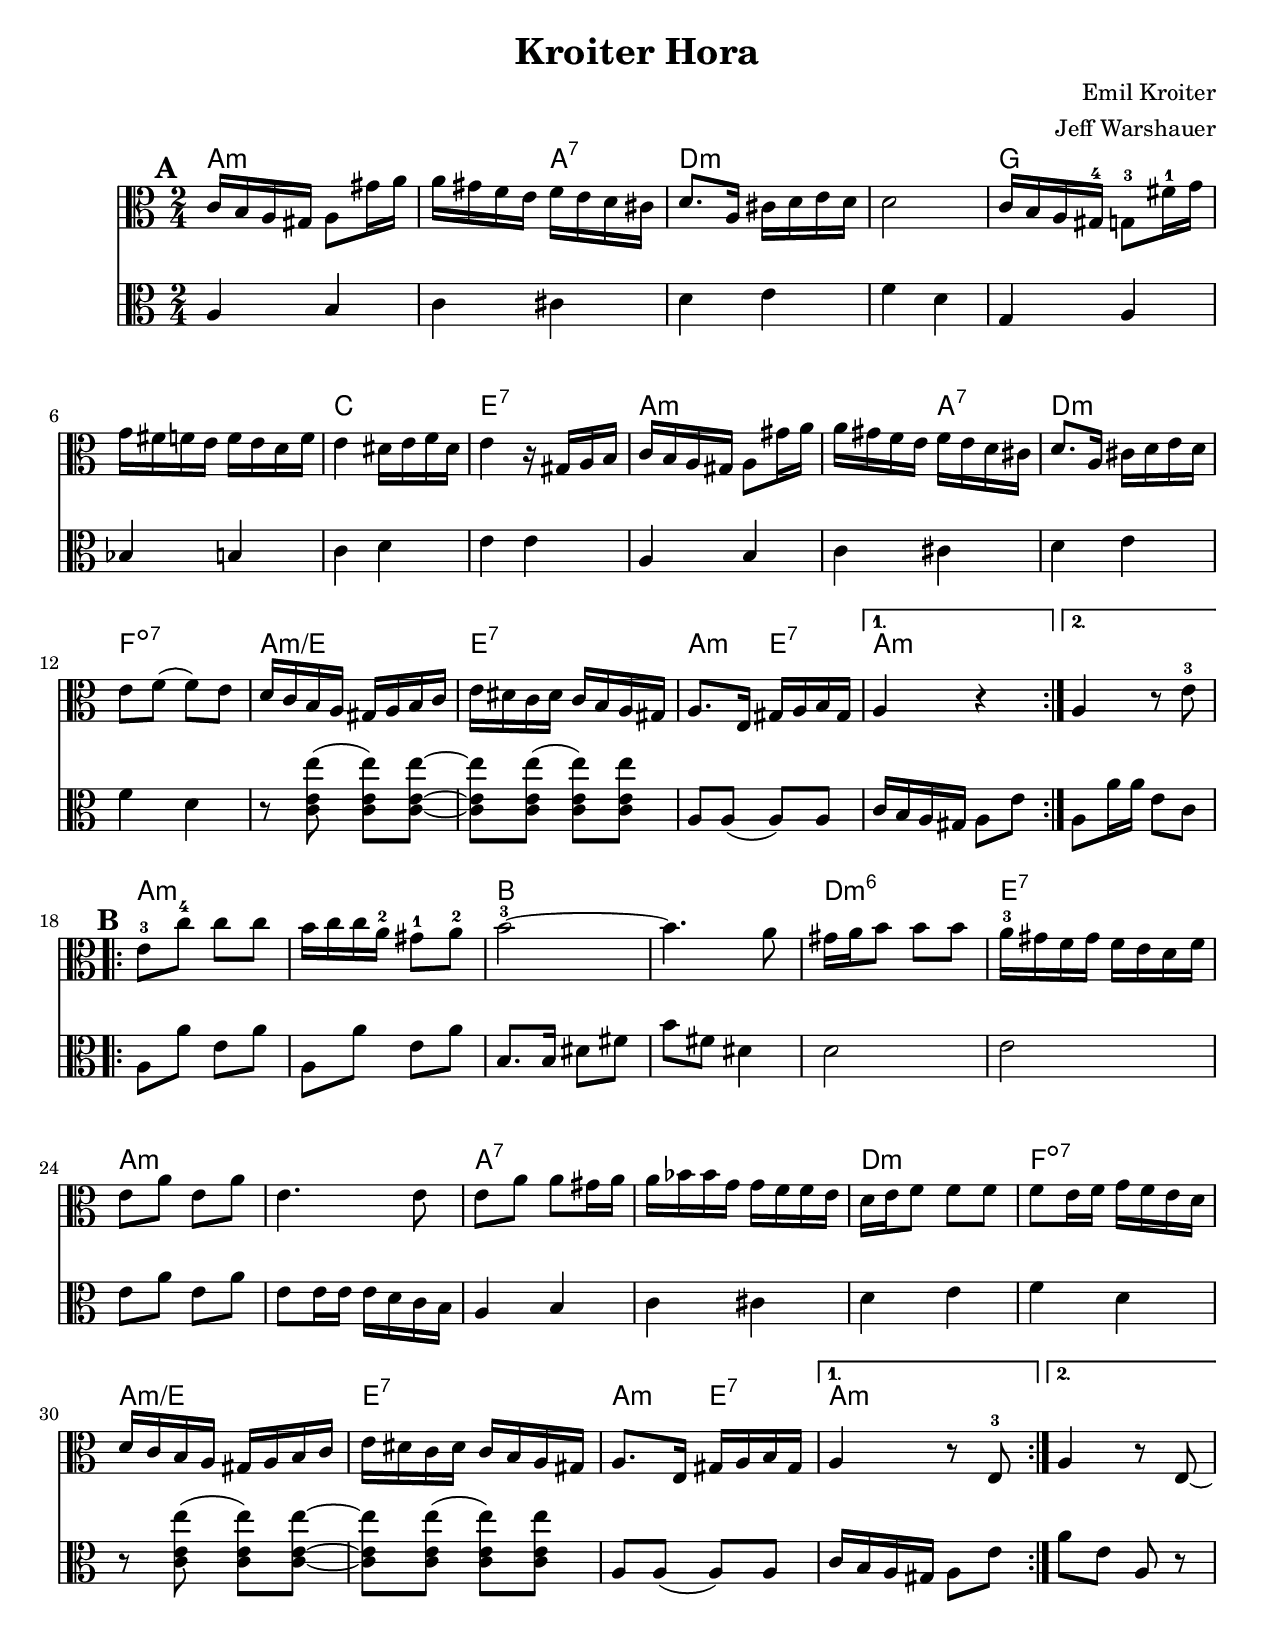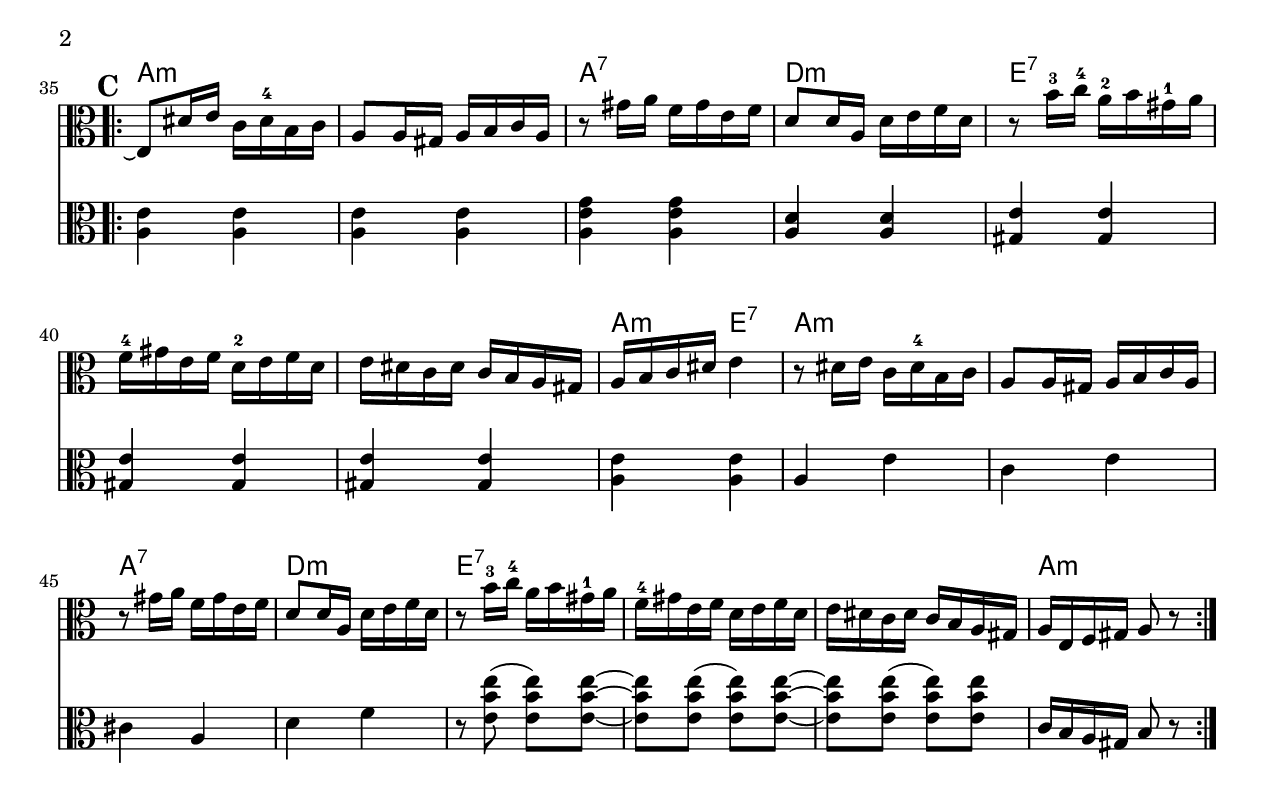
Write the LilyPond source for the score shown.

\version "2.18.0"
\include "english.ly"
\paper{
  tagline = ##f
  print-all-headers = ##t
  #(set-paper-size "letter")
}
date = #(strftime "%d-%m-%Y" (localtime (current-time)))

%\markup{ \italic{ " Updated " \date  }  }

%\markup{ Got something to say? }

%#################################### Melody ########################
melody =  \relative c' {
  \clef alto
  \key a \minor
  \time 2/4
  \set Score.markFormatter = #format-mark-box-alphabet
  \set Score.markFormatter = #format-mark-box-alphabet

  %\partial 16*3 a16 d f   %lead in notes

  \repeat volta 2{
  \mark \default
    \mark \default
    c16 b a gs a8 gs'16 a|
    a16 gs f e f e d cs
    d8. a16 cs d e d|
    d2

    c16 b a gs-4 g8-3 fs'16-1g|
    g16 fs f e f e d f
    e4 ds16 e f ds
    e4 r16 gs, a b|

    c16 b a gs a8 gs'16 a |
    a16 gs f e f e d cs|
    d8. a16 cs d e d|
    e8 f(f)e

    d16 c b a gs a b c
    e16 ds c ds c b a gs
    a8. e16 gs a b gs

  }
  \alternative { { a4 r}{a4 r8 e'-3 } }
  \break

  \repeat volta 2{
  \mark \default
    \mark \default
    e8-3   c'-4 c c
    b16 c c a-2 gs8-1 a-2
    b2-3~|
    b4. a8

    gs16 a b8 b b
    a16-3 gs f gs f e d f
    e8 a e a
    e4. e8|

    e8 a a gs16 a
    a16 bf bf g g f f e|
    d16 e f8 f f
    f8 e16 f g f e d|

    d16 c b a gs a b c
    e16 ds c ds c b a gs
    a8. e16 gs a b gs|
  }
  \alternative { { a4 r8 e8-3 }{ a4 r8 e8~| } }
  \break

  \repeat volta 2{
  \mark \default
    \mark \default
    e8 ds'16 e c ds-4 b c|
    a8 a16 gs a b c a
    r8 gs'16 a f gs e f
    d8 d16 a d e f d|

    r8 b'16-3 c-4 a-2 b gs-1 a
    f16-4 gs e f d16-2 e f d
    e16 ds c ds c b a gs
    a16 b c ds e4|

    r8 ds16 e c ds-4 b c
    a8 a16 gs a b c a
    r8 gs'16 a f gs e f
    d8 d16 a d e f d|

    r8 b'16-3 c-4 a b gs-1 a
    f16-4 gs e f d e f d
    e16 ds c ds c b a gs
    a16 e f gs a8 r
  }
}
secund = \relative c'' {
  \clef alto
  \key a \minor
  \time 2/4
  \set Score.markFormatter = #format-mark-box-alphabet

  %\partial 16*3 a16 d f   %lead in notes

  \repeat volta 2{
  \mark \default
    a,4  b
    c4 cs
    d4 e
    f4 d

    g,4 a
    bf4 b
    c4 d
    e4 e

    a,4  b
    c4 cs
    d4 e
    f4 d|

    r8 <e c e'>8(<e c e'>)<e c e'>~|
    <e c e'>8 <e c e'>(<e c e'>)<e c e'>|
    a,8 a(a) a
  }
  \alternative {
    {c16 b a gs a8 e' }
    {a,8 a'16 a e8 c }
  }

  \repeat volta 2{
  \mark \default
    a8 a'e a
    a, a' e a
    b,8. b16 ds8 fs|
    b8 fs ds4|

    d2
    e2
    e8 a e a
    e8 e16 e e d c b|

    a4 b
    c4 cs
    d4 e
    f4 d|

    r8 <e c e'>8(<e c e'>)<e c e'>~|
    <e c e'>8 <e c e'>(<e c e'>)<e c e'>|
    a,8 a(a) a
  }

  \alternative {
    {c16 b a gs a8 e' }
    {a8 e a, r}
  }

  \repeat volta 2{
  \mark \default
    \chordmode{
      a,4:m^3 a,4:m^3
      a,4:m^3 a,4:m^3
      a,4:7^3 a,4:7^3
      d4:m^3/a d4:m^3/a  %chord inversion
      %and remove thirds

      e4^5/gs  e4^5/gs
      e4^5/gs  e4^5/gs
      e4^5/gs  e4^5/gs
      a,4:m^3 a,4:m^3
    }
    a4 e'
    c4 e
    cs4 a
    d4 f

    r8 <e b' e>8(<e b' e>)<e b' e>~
    <e b' e>8 <e b' e>(<e b' e>)<e b' e>~
    <e b' e>8 <e b' e>(<e b' e>)<e b' e>8
    c16 b a gs b8 r
  }
}
%################################# Lyrics #####################
%\addlyrics{  }
%################################# Chords #######################
harmonies = \chordmode {
  a4*3:m
  %r4
  a4:7
  d2*2:m
  %r2
  g2*2
  %r2
  c2
  e2:7
  a4*3:m
  %r4
  a4:7
  d2:m
  f2:dim7
  a2:m/e
  e2:7
  a4:m
  e4:7
  a2:m
  a2:m
  %B part
  a2*2:m
  %r2
  b2*2
  %r2
  d2:m6
  e2:7
  a2*2:m
  %r2
  a2*2:7
  %r2
  d2:m
  f2:dim7
  a2:m/e
  e2:7
  a4:m
  e4:7
  a2*2:m
  %r2
  %C part
  a2*2:m
  %r2
  a2:7
  d2:m
  e2*3:7
  %r2*2
  a4:m
  e4:7
  a2*2:m
  %r2
  a2:7
  d2:m
  e2*3:7
  %r2*2
  a2:m

}

\score {
  <<
    \new ChordNames {
      \set chordChanges = ##t
      \harmonies
    }
    \new Staff  \melody
    \new Staff \secund
  >>
  \header{
    title= "Kroiter Hora"
    subtitle=""
    composer= "Emil Kroiter"
    instrument =""
    arranger= "Jeff Warshauer"
  }
  \layout{indent = 1.0\cm}
  \midi {
    \tempo 4 = 120

    % \midi { }
  }
}


%{
convert-ly (GNU LilyPond) 2.14.2 Processing `'...  Applying
conversion: 2.12.3, 2.13.0, 2.13.1, 2.13.4, 2.13.10, 2.13.16, 2.13.18,
2.13.20, 2.13.29, 2.13.31, 2.13.36, 2.13.39, 2.13.40, 2.13.42,
2.13.44, 2.13.46, 2.13.48, 2.13.51, 2.14.0
%}
